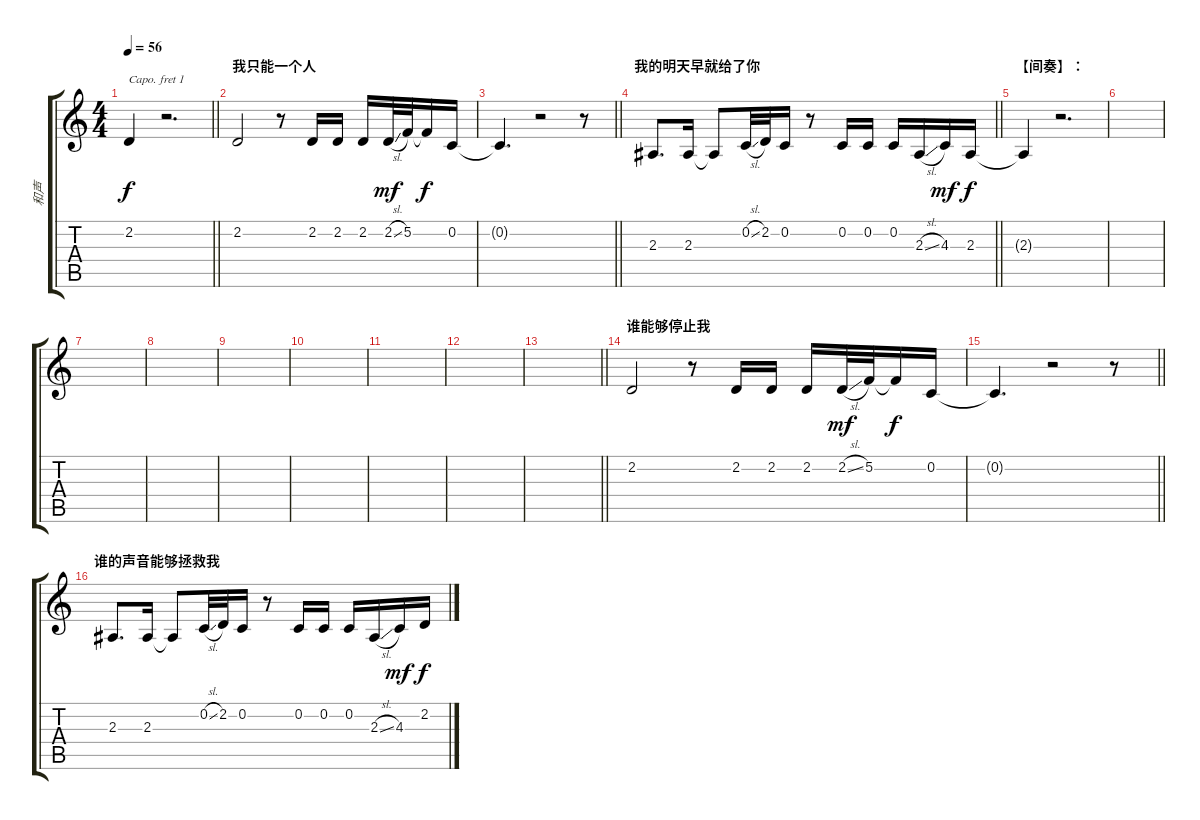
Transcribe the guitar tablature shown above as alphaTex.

\track ("和声" "和声") {instrument lead6voice}
\staff {score tabs}
\capo 1
\tuning (E4 B3 G3 D3 A2 E2) {hide}
\ts (4 4)
\tempo 56
\clef g2
\barLineRight lightlight
\ks c
2.2{t}.4{dy f} r.2{d} |
\section ("" "我只能一个人")
2.2.2 r.8 2.2.16 2.2.16 2.2.16 2.2{sl}.32{dy mf} 5.2.32 5.2{t}.16{dy f} 0.2.16 |
\barLineRight lightlight
0.2{t}.4{d} r.2 r.8 |
\section ("" "我的明天早就给了你")
\barLineRight lightlight
2.3.8{d} 2.3.16 2.3{t}.8 0.2{sl}.32 2.2.32 0.2.16 r.8 0.2.16 0.2.16 0.2.16 2.3{sl}.16 4.3.16{dy mf} 2.3.16{dy f} |
\section ("" "【间奏】：")
2.3{t}.4 r.2{d} |
|
|
|
|
|
|
|
\barLineRight lightlight
|
\section ("" "谁能够停止我")
2.2.2 r.8 2.2.16 2.2.16 2.2.16 2.2{sl}.32{dy mf} 5.2.32 5.2{t}.16{dy f} 0.2.16 |
\barLineRight lightlight
0.2{t}.4{d} r.2 r.8 |
\section ("" "谁的声音能够拯救我")
2.3.8{d} 2.3.16 2.3{t}.8 0.2{sl}.32 2.2.32 0.2.16 r.8 0.2.16 0.2.16 0.2.16 2.3{sl}.16 4.3.16{dy mf} 2.2.16{dy f}
